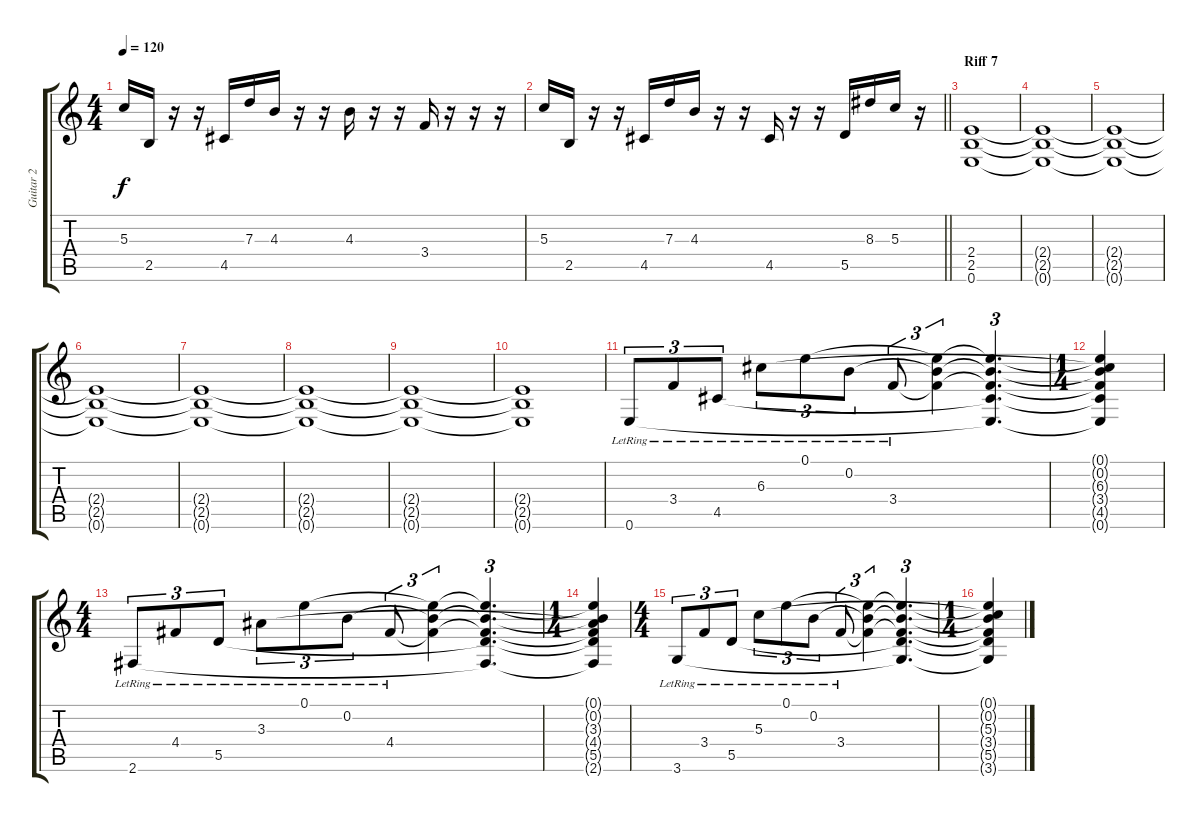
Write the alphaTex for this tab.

\track ("Guitar 2" "Guitar 2") {instrument distortionguitar}
\staff {score tabs}
\tuning (E4 B3 G3 D3 A2 E2) {hide}
\ts (4 4)
\tempo 120
\clef g2
\ks c
5.3.16{dy f} 2.5.16 r.16 r.16 4.5.16 7.3.16 4.3.16 r.16 r.16 4.3.16 r.16 r.16 3.4.16 r.16 r.16 r.16 |
\barLineRight lightlight
5.3.16 2.5.16 r.16 r.16 4.5.16 7.3.16 4.3.16 r.16 r.16 4.5.16 r.16 r.16 5.5.16 8.3.16 5.3.16 r.16 |
\section ("" "Riff 7")
(2.4 2.5 0.6).1 |
(2.4{t} 2.5{t} 0.6{t}).1 |
(2.4{t} 2.5{t} 0.6{t}).1 |
(2.4{t} 2.5{t} 0.6{t}).1 |
(2.4{t} 2.5{t} 0.6{t}).1{volume 0} |
(2.4{t} 2.5{t} 0.6{t}).1 |
(2.4{t} 2.5{t} 0.6{t}).1 |
(2.4{t} 2.5{t} 0.6{t}).1 |
0.6{lr}.8{tu (3 2) volume 16 instrument electricguitarclean} 3.4{lr}.8{tu (3 2)} 4.5{lr}.8{tu (3 2)} 6.3{lr}.8{tu (3 2)} 0.1{lr}.8{tu (3 2)} 0.2{lr}.8{tu (3 2)} 3.4{lr}.8{tu (3 2)} (0.1{t} 0.2{t} 3.4{t}).4{tu (3 2)} (0.1{t} 0.2{t} 3.4{t} 4.5{t} 0.6{t}).4{d tu (3 2)} |
\ts (1 4)
(0.1{t} 0.2{t} 6.3{t} 3.4{t} 4.5{t} 0.6{t}).4 |
\ts (4 4)
2.6{lr}.8{tu (3 2)} 4.4{lr}.8{tu (3 2)} 5.5{lr}.8{tu (3 2)} 3.3{lr}.8{tu (3 2)} 0.1{lr}.8{tu (3 2)} 0.2{lr}.8{tu (3 2)} 4.4{lr}.8{tu (3 2)} (0.1{t} 0.2{t} 4.4{t}).4{tu (3 2)} (0.1{t} 0.2{t} 4.4{t} 5.5{t} 2.6{t}).4{d tu (3 2)} |
\ts (1 4)
(0.1{t} 0.2{t} 3.3{t} 4.4{t} 5.5{t} 2.6{t}).4 |
\ts (4 4)
3.6{lr}.8{tu (3 2)} 3.4{lr}.8{tu (3 2)} 5.5{lr}.8{tu (3 2)} 5.3{lr}.8{tu (3 2)} 0.1{lr}.8{tu (3 2)} 0.2{lr}.8{tu (3 2)} 3.4{lr}.8{tu (3 2)} (0.1{t} 0.2{t} 3.4{t}).4{tu (3 2)} (0.1{t} 0.2{t} 3.4{t} 5.5{t} 3.6{t}).4{d tu (3 2)} |
\ts (1 4)
(0.1{t} 0.2{t} 5.3{t} 3.4{t} 5.5{t} 3.6{t}).4
